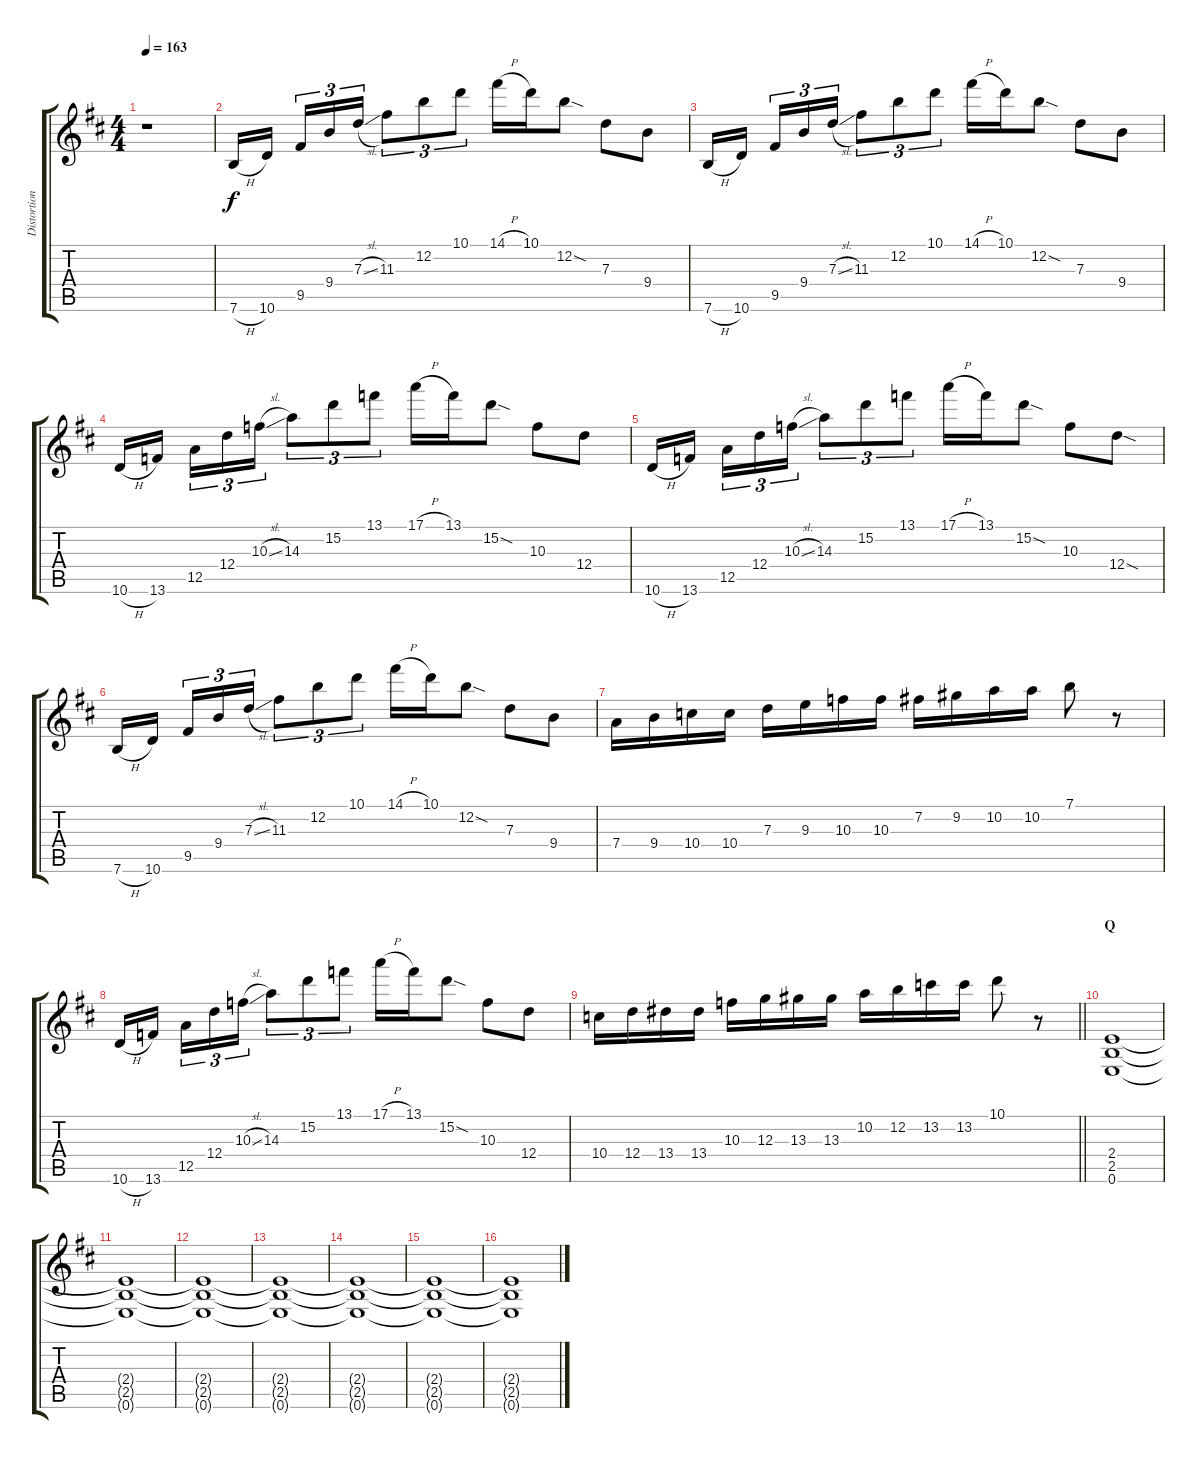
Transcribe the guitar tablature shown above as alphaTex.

\track ("Distortion 5" "Distortion") {instrument distortionguitar}
\staff {score tabs}
\tuning (E4 B3 G3 D3 A2 E2) {hide}
\ts (4 4)
\tempo 163
\clef g2
\ks d
r.1{dy f} |
7.6{h}.16 10.6.16{beam splitsecondary} 9.5.16{tu (3 2)} 9.4.16{tu (3 2)} 7.3{sl}.16{tu (3 2)} 11.3.8{tu (3 2)} 12.2.8{tu (3 2)} 10.1.8{tu (3 2)} 14.1{h}.16 10.1.16 12.2{sod}.8 7.3.8 9.4.8 |
7.6{h}.16 10.6.16{beam splitsecondary} 9.5.16{tu (3 2)} 9.4.16{tu (3 2)} 7.3{sl}.16{tu (3 2)} 11.3.8{tu (3 2)} 12.2.8{tu (3 2)} 10.1.8{tu (3 2)} 14.1{h}.16 10.1.16 12.2{sod}.8 7.3.8 9.4.8 |
10.6{h}.16 13.6.16{beam splitsecondary} 12.5.16{tu (3 2)} 12.4.16{tu (3 2)} 10.3{sl}.16{tu (3 2)} 14.3.8{tu (3 2)} 15.2.8{tu (3 2)} 13.1.8{tu (3 2)} 17.1{h}.16 13.1.16 15.2{sod}.8 10.3.8 12.4.8 |
10.6{h}.16 13.6.16{beam splitsecondary} 12.5.16{tu (3 2)} 12.4.16{tu (3 2)} 10.3{sl}.16{tu (3 2)} 14.3.8{tu (3 2)} 15.2.8{tu (3 2)} 13.1.8{tu (3 2)} 17.1{h}.16 13.1.16 15.2{sod}.8 10.3.8 12.4{sod}.8 |
7.6{h}.16 10.6.16{beam splitsecondary} 9.5.16{tu (3 2)} 9.4.16{tu (3 2)} 7.3{sl}.16{tu (3 2)} 11.3.8{tu (3 2)} 12.2.8{tu (3 2)} 10.1.8{tu (3 2)} 14.1{h}.16 10.1.16 12.2{sod}.8 7.3.8 9.4.8 |
7.4.16 9.4.16 10.4.16 10.4.16 7.3.16 9.3.16 10.3.16 10.3.16 7.2.16 9.2.16 10.2.16 10.2.16 7.1.8 r.8 |
10.6{h}.16 13.6.16{beam splitsecondary} 12.5.16{tu (3 2)} 12.4.16{tu (3 2)} 10.3{sl}.16{tu (3 2)} 14.3.8{tu (3 2)} 15.2.8{tu (3 2)} 13.1.8{tu (3 2)} 17.1{h}.16 13.1.16 15.2{sod}.8 10.3.8 12.4.8 |
\barLineRight lightlight
10.4.16 12.4.16 13.4.16 13.4.16 10.3.16 12.3.16 13.3.16 13.3.16 10.2.16 12.2.16 13.2.16 13.2.16 10.1.8 r.8 |
\section ("" "Q")
(2.4 2.5 0.6).1 |
(2.4{t} 2.5{t} 0.6{t}).1 |
(2.4{t} 2.5{t} 0.6{t}).1 |
(2.4{t} 2.5{t} 0.6{t}).1 |
(2.4{t} 2.5{t} 0.6{t}).1 |
(2.4{t} 2.5{t} 0.6{t}).1 |
(2.4{t} 2.5{t} 0.6{t}).1
